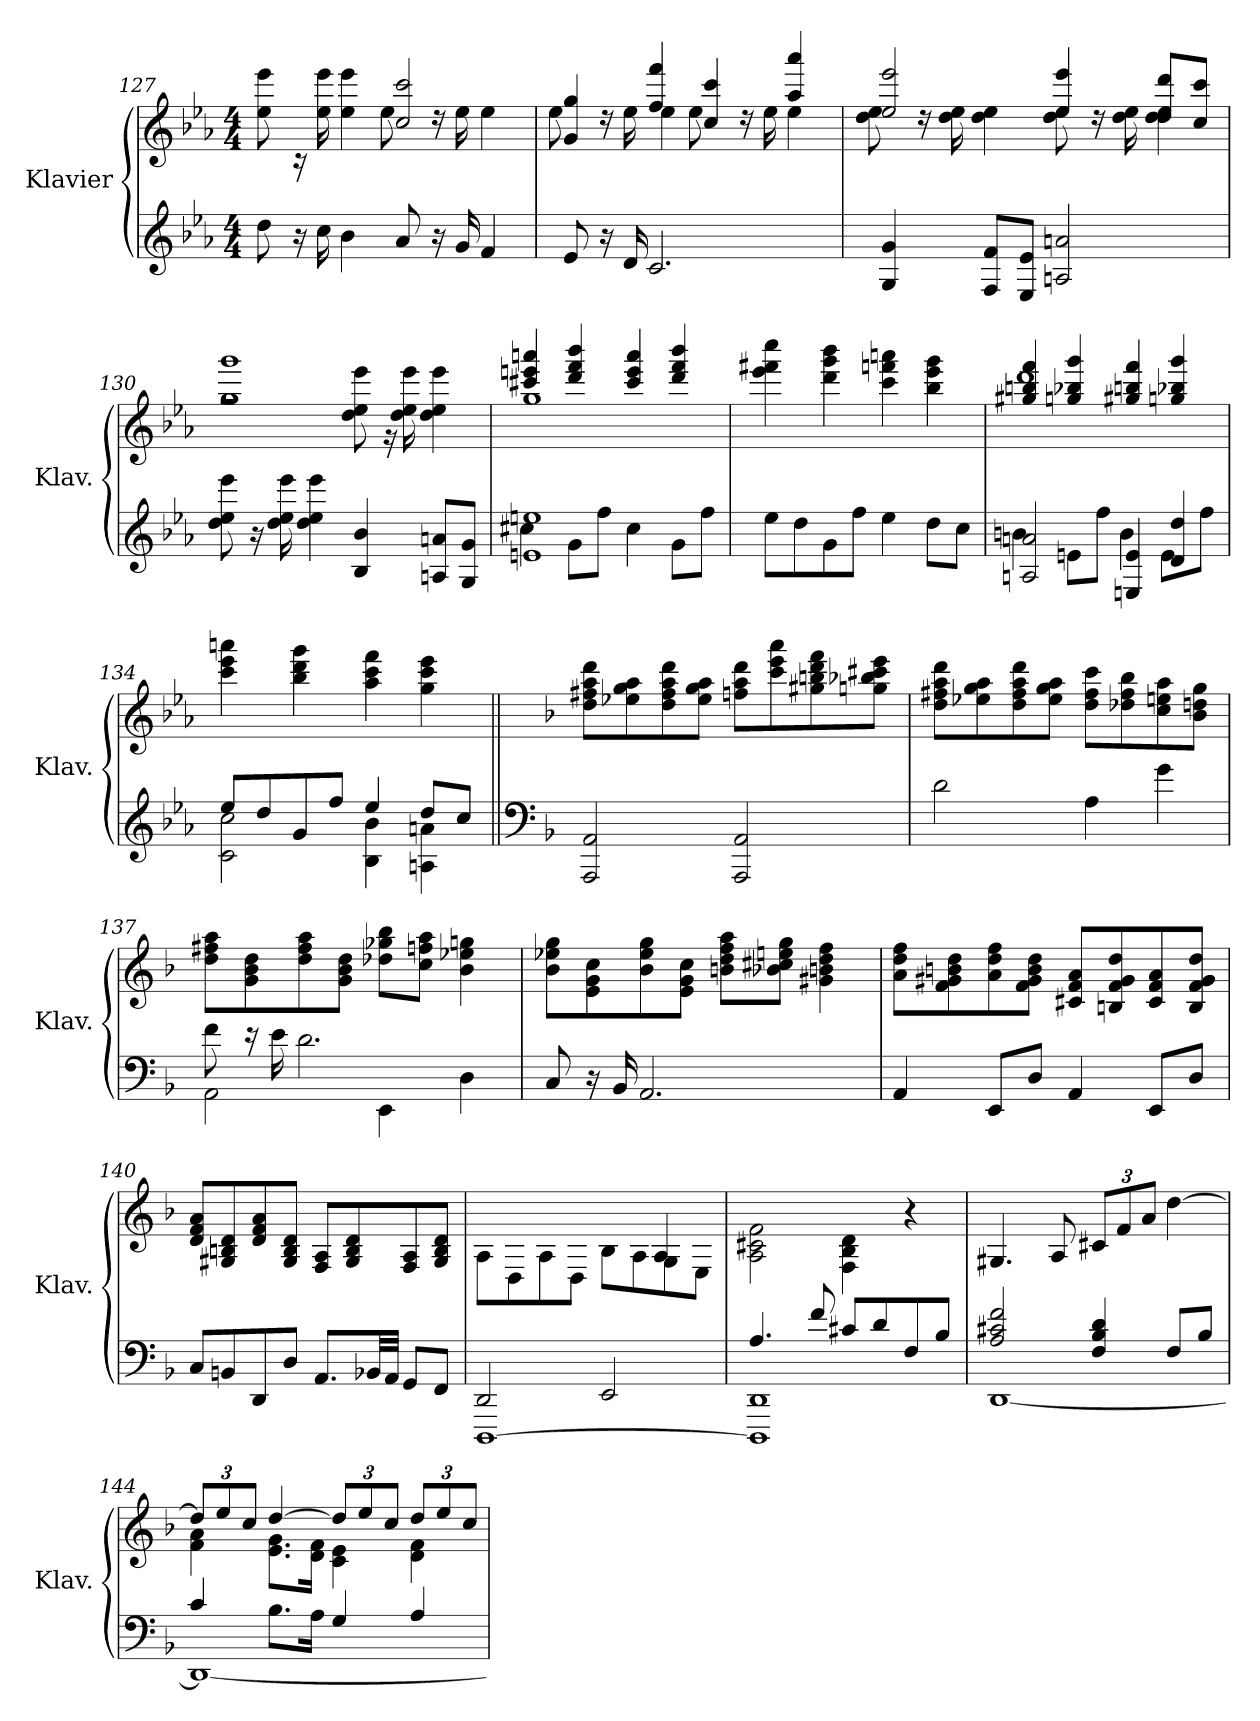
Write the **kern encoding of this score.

**kern	**kern
*part1	*part1
*staff2	*staff1
*I"Klavier	*
*I'Klav.	*
*clefG2	*clefG2
*k[b-e-a-]	*k[b-e-a-]
*M4/4	*M4/4
=127	=127
*	*^
8dd\	8ee-\ 8eee-\	2ryy
16r	16rc	.
16cc\	16ee-\ 16eee-\	.
4b-\	4ee-\ 4eee-\	.
8a-/	2cc/ 2ccc/	8ee-\
16r	.	16rdd
16g/	.	16ee-\
4f/	.	4ee-\
=128	=128	=128
8e-/	4g/ 4gg/	8ee-\
16r	.	16rdd
16d/	.	16ee-\
2.c/	4ff/ 4fff/	4ee-\
.	4cc/ 4ccc/	8ee-\
.	.	16rdd
.	.	16ee-\
.	4aa-/ 4aaa-/	4ee-\
=129	=129	=129
4G/ 4g/	2ee-/ 2eee-/	8dd\ 8ee-\
.	.	16rdd
.	.	16dd\ 16ee-\
8F/ 8f/L	.	4dd\ 4ee-\
8E-/ 8e-/J	.	.
2An/ 2an/	4ee-/ 4eee-/	8dd\ 8ee-\
.	.	16rdd
.	.	16dd\ 16ee-\
.	8dd/ 8ddd/L	4dd\ 4ee-\
.	8cc/ 8ccc/J	.
!!LO:LB:g=z	!!
=130	=130	=130
8dd\ 8ee-\ 8eee-\	1gg 1ggg	2rff
16r	.	.
16dd\ 16ee-\ 16eee-\	.	.
4dd\ 4ee-\ 4eee-\	.	.
4B-/ 4b-/	.	8dd\ 8ee-\ 8eee-\
.	.	16r
.	.	16dd\ 16ee-\ 16eee-\
8An/ 8an/L	.	4dd\ 4ee-\ 4eee-\
8G/ 8g/J	.	.
=131	=131	=131
*^	*	*
1en 1een	4cc#X\	4ccc#X/ 4eeen/ 4aaan/	1gg
.	8g\L	4ddd/ 4fff/ 4bbb-/	.
.	8ff\J	.	.
.	4cc#\	4ccc#/ 4eee/ 4aaa/	.
.	8g\L	4ddd/ 4fff/ 4bbb-/	.
.	8ff\J	.	.
*v	*v	*	*
*	*v	*v
=132	=132
8ee-\L	4eee-\ 4fff#X\ 4cccc\
8dd\	.
8g\	4ddd\ 4ggg\ 4bbb-\
8ff\J	.
4ee-\	4ccc\ 4fffn\ 4aaan\
8dd\L	4bb-\ 4eee-\ 4ggg\
8cc\J	.
=133	=133
*^	*^
2An/ 2an/	4bn\	4gg#X/ 4bbn/ 4fff/	1ddd
.	8en\L	4ggn/ 4bb-X/ 4ggg/	.
.	8ff\J	.	.
4En/ 4e/	4b\	4gg#X/ 4bbn/ 4fff/	.
4d/ 4dd/	8e\L	4ggn/ 4bb-X/ 4ggg/	.
.	8ff\J	.	.
*	*	*v	*v
=134	=134	=134
2c\ 2cc\	8ee-/L	4ccc\ 4eee-\ 4aaan\
.	8dd/	.
.	8g/	4bb-\ 4ddd\ 4ggg\
.	8ff/J	.
4B-\ 4b-\	4ee-/	4aa-\ 4ccc\ 4fff\
4An\ 4an\	8dd/L	4gg\ 4ccc\ 4eee-\
.	8cc/J	.
*v	*v	*
!!LO:LB:g=z
=135||	=135||
*clefF4	*
*k[b-]	*k[b-]
2AAA/ 2AA/	8dd\ 8ff#X\ 8aa\ 8ddd\L
.	8ee-X\ 8gg\ 8aa\
.	8dd\ 8ff#\ 8aa\ 8ddd\
.	8ee-\ 8gg\ 8aa\J
2AAA/ 2AA/	8ffn\ 8aa\ 8ddd\L
.	8ccc\ 8eee\ 8aaa\
.	8gg#X\ 8bbn\ 8ddd\ 8fff\
.	8ggn\ 8bb-X\ 8ccc#X\ 8eee\J
=136	=136
2d\	8dd\ 8ff#X\ 8aa\ 8ddd\L
.	8ee-X\ 8gg\ 8aa\
.	8dd\ 8ff#\ 8aa\ 8ddd\
.	8ee-\ 8gg\ 8aa\J
4A\	8dd\ 8ff#\ 8ccc\L
.	8dd-X\ 8ff#\ 8bb-\
4g\	8cc\ 8een\ 8aa\
.	8b-\ 8ddn\ 8gg\J
=137	=137
*^	*
8f\	2AA\	8dd\ 8ff#X\ 8aa\L
16r	.	8g\ 8b-\ 8dd\
16e\	.	.
2.d\	.	8dd\ 8ff#\ 8aa\
.	.	8g\ 8b-\ 8dd\J
.	4EE\	8dd-X\ 8gg-X\ 8bb-\L
.	.	8cc\ 8ffn\ 8aa\J
.	4D\	4b-\ 4ee-X\ 4ggn\
*v	*v	*
=138	=138
8C/	8b-\ 8ee-X\ 8gg\L
16r	8e\ 8g\ 8cc\
16BB-/	.
2.AA/	8b-\ 8ee-\ 8gg\
.	8e\ 8g\ 8cc\J
.	8bn\ 8dd\ 8ff\ 8aa\L
.	8b-X\ 8cc#X\ 8een\ 8gg\J
.	4g#X\ 4bn\ 4dd\ 4ff\
!!LO:PB:g=z
=139	=139
4AA/	8a\ 8dd\ 8ff\L
.	8f\ 8g#X\ 8bn\ 8dd\
8EE/L	8a\ 8dd\ 8ff\
8D/J	8f\ 8g#\ 8b\ 8dd\J
4AA/	8c#X/ 8f/ 8a/L
.	8Bn/ 8f/ 8g#/ 8dd/
8EE/L	8c#/ 8f/ 8a/
8D/J	8B/ 8f/ 8g#/ 8dd/J
=140	=140
8C/L	8d/ 8f/ 8a/L
8BBn/	8G#X/ 8Bn/ 8d/
8DD/	8d/ 8f/ 8a/
8D/J	8G#/ 8B/ 8d/J
8.AA/L	8F/ 8A/L
.	8G#/ 8B/ 8d/
32BB-X/LL	.
32AA/JJJ	.
8GG/L	8F/ 8A/
8FF/J	8G#/ 8B/ 8d/J
=141	=141
*^	*^
[1DDD	2DD/	8A\L	2.ryy
.	.	8D\	.
.	.	8A\	.
.	.	8D\J	.
.	2EE/	8B-\L	.
.	.	8A\	.
.	.	8G\	4A/
.	.	8E\J	.
*	*	*v	*v
=142	=142	=142
4.A/	1DDD] 1DD	2A\ 2c#X\ 2f\
8f/	.	.
8c#X/L	.	4F\ 4B-\ 4d\
8d/	.	.
8F/	.	4r
8B-/J	.	.
=143	=143	=143
2A/ 2c#X/ 2f/	[1DD	4.G#X/
.	.	8A/
*	*	*Xbrackettup
4F/ 4B-/ 4d/	.	12c#X/L
.	.	12f/
.	.	12a/J
8F/L	.	[4dd\
8B-/J	.	.
!!LO:LB:g=z
=144	=144	=144
*	*	*^
4c/	1DD_	12dd/L]	4f\ 4a\
.	.	12ee/	.
.	.	12cc/J	.
8.B-\L	.	[4dd/	8.e\ 8.g\L
16A\Jk	.	.	16d\ 16f\Jk
4G/	.	12dd/L]	4c\ 4e\
.	.	12ee/	.
.	.	12cc/J	.
4A/	.	12dd/L	4d\ 4f\
.	.	12ee/	.
.	.	12cc/J	.
*v	*v	*	*
*	*v	*v
=	=
*-	*-
